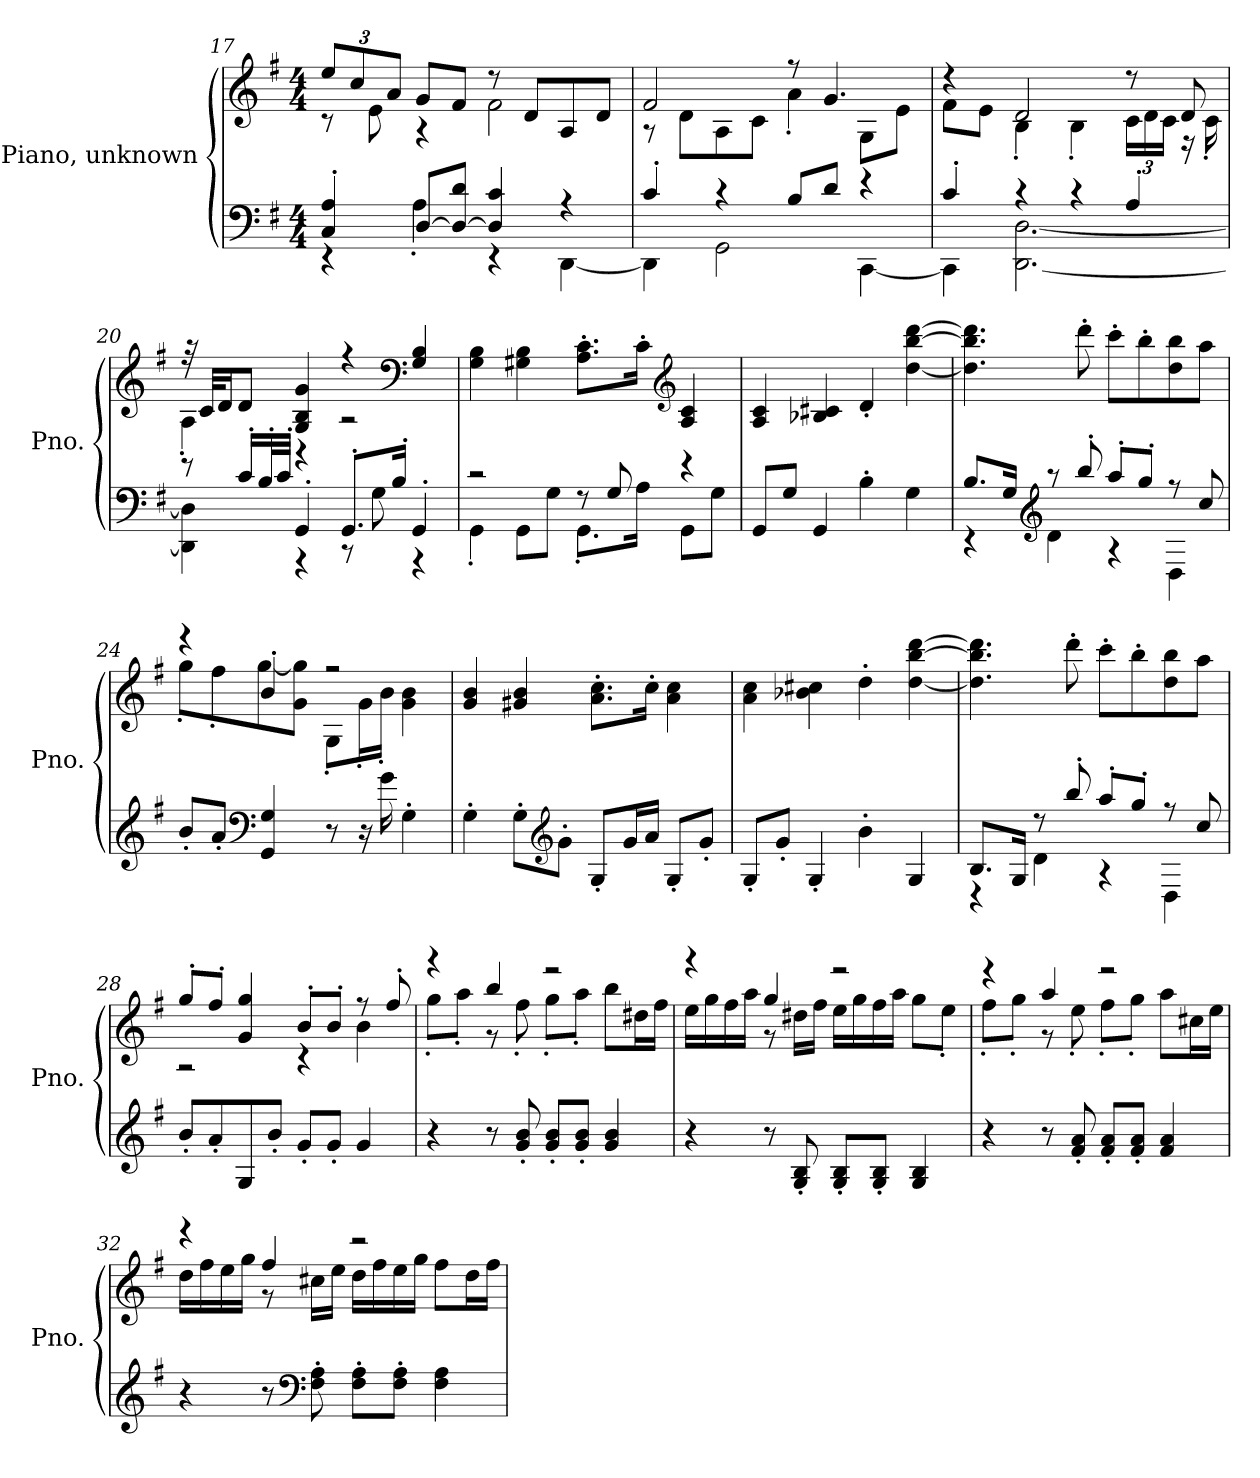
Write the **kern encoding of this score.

**kern	**kern
*part1	*part1
*staff2	*staff1
*I"Piano, unknown	*
*I'Pno.	*
!!LO:LB:g=z
*clefF4	*clefG2
*k[f#]	*k[f#]
*M4/4	*M4/4
=17	=17
*^	*
*	*	*Xbrackettup
*	*	*^
4C/' 4A/'	4r	12ee/L	8r
.	.	12cc/	.
.	.	.	8e\
.	.	12a/J	.
[8D/L	4A'\	8g/L	4r
8D/_ 8d/J	.	8f#/J	.
4D/] 4c/	4r	8r	2f#\
.	.	8d/L	.
4r	[4DD\	8A/	.
.	.	8d/J	.
=18	=18	=18	=18
4c'/	4DD\]	2f#/	8r
.	.	.	8d\L
4r	2GG\	.	8A\
.	.	.	8c\J
8B/L	.	8r	4a'\
8d/J	.	4.g/	.
4r	[4CC\	.	8G\L
.	.	.	8e\J
=19	=19	=19	=19
4c'/	4CC\]	4r	8f#\L
.	.	.	8e\J
4r	[2.DD\ [2.D\	2d/	4B'\
4r	.	.	4B'\
4A'/	.	8r	24c\LL
.	.	.	24d\
.	.	.	24c\JJ
.	.	8d/	16r
.	.	.	16c'\
!!LO:LB:g=z	!!
=20	=20	=20	=20
8r	4DD\] 4D\]	32r	4A'\
.	.	32c/KLL	.
.	.	16d/J	.
16c'/LL	.	8d/J	.
32B'/L	.	.	.
32c'/JJJ	.	.	.
4GG'/	4r	4G/ 4B/ 4g/	4r
8.GG'/L	8r	4r	2r
.	8G\	.	.
16B'/Jk	.	.	.
*	*	*clefF4	*
4GG'/	4r	4G/ 4B/	.
*	*	*v	*v
=21	=21	=21
2r	4GG'\	4G\ 4B\
.	8GG\L	4G#X\ 4B\
.	8G\J	.
8r	8.GG'\L	8.A\' 8.c\'L
8G/	.	.
.	16A\Jk	16c'\Jk
*	*	*clefG2
4r	8GG\L	4A/ 4c/
.	8G\J	.
*v	*v	*
=22	=22
8GG/L	4A/ 4c/
8G/J	.
4GG/	4B-X/ 4c#X/
4B'\	4d'/
4G\	[4dd\ [4bb\ [4ddd\
!!LO:PB:g=z
=23	=23
*^	*
8.B/L	4r	4.dd\] 4.bb\] 4.ddd\]
16G/Jk	.	.
*clefG2	*	*
8r	4d\	.
8bb'/	.	8ddd'\
8aa'/L	4r	8ccc'\L
8gg'/J	.	8bb'\
8r	4D\	8dd\ 8bb\
8cc/	.	8aa\J
*v	*v	*
=24	=24
*	*^
8b'/L	4r	8gg'\L
8a'/J	.	8ff#'\
*clefF4	*	*
4GG/ 4G/	4b'/	[8gg\
.	.	8g\ 8gg\]J
8r	2r	8G'\L
16r	.	16g'\L
16g\	.	16b'\JJ
4G'\	.	4g\ 4b\
*	*v	*v
=25	=25
4G'\	4g/ 4b/
8G'\L	4g#X/ 4b/
*clefG2	*
8g'\J	.
8G'/L	8.a\' 8.cc\'L
16g/L	.
16a/JJ	16cc'\Jk
8G'/L	4a\ 4cc\
8g'/J	.
=26	=26
8G'/L	4a\ 4cc\
8g'/J	.
4G'/	4b-X\ 4cc#X\
4b'\	4dd'\
4G/	[4dd\ [4bb\ [4ddd\
!!LO:LB:g=z
=27	=27
*^	*
8.B/L	4r	4.dd\] 4.bb\] 4.ddd\]
16G/Jk	.	.
8r	4d\	.
8bb'/	.	8ddd'\
8aa'/L	4r	8ccc'\L
8gg'/J	.	8bb'\
8r	4D\	8dd\ 8bb\
8cc/	.	8aa\J
*v	*v	*
=28	=28
*	*^
8b'/L	8gg'/L	2r
8a'/	8ff#'/J	.
8G/	4g/ 4gg/	.
8b'/J	.	.
8g'/L	8b'/L	4r
8g'/J	8b'/J	.
4g/	8r	4b\
.	8ff#'/	.
=29	=29	=29
4r	4r	8gg'\L
.	.	8aa'\J
8r	4bb/	8r
8g/' 8b/'	.	8ff#'\
8g/' 8b/'L	2r	8gg'\L
8g/' 8b/'J	.	8aa'\J
4g/ 4b/	.	8bb\L
.	.	16dd#X\L
.	.	16ff#\JJ
!!LO:LB:g=z	!!
=30	=30	=30
4r	4r	16ee\LL
.	.	16gg\
.	.	16ff#\
.	.	16aa\JJ
8r	4gg/	8r
8G/' 8B/'	.	16dd#X\LL
.	.	16ff#\JJ
8G/' 8B/'L	2r	16ee\LL
.	.	16gg\
8G/' 8B/'J	.	16ff#\
.	.	16aa\JJ
4G/ 4B/	.	8gg\L
.	.	8ee'\J
=31	=31	=31
4r	4r	8ff#'\L
.	.	8gg'\J
8r	4aa/	8r
8f#/' 8a/'	.	8ee'\
8f#/' 8a/'L	2r	8ff#'\L
8f#/' 8a/'J	.	8gg'\J
4f#/ 4a/	.	8aa\L
.	.	16cc#X\L
.	.	16ee\JJ
=32	=32	=32
4r	4r	16dd\LL
.	.	16ff#\
.	.	16ee\
.	.	16gg\JJ
8r	4ff#/	8r
*clefF4	*	*
8F#\' 8A\'	.	16cc#X\LL
.	.	16ee\JJ
8F#\' 8A\'L	2r	16dd\LL
.	.	16ff#\
8F#\' 8A\'J	.	16ee\
.	.	16gg\JJ
4F#\ 4A\	.	8ff#\L
.	.	16dd\L
.	.	16ff#\JJ
*	*v	*v
=	=
*-	*-
